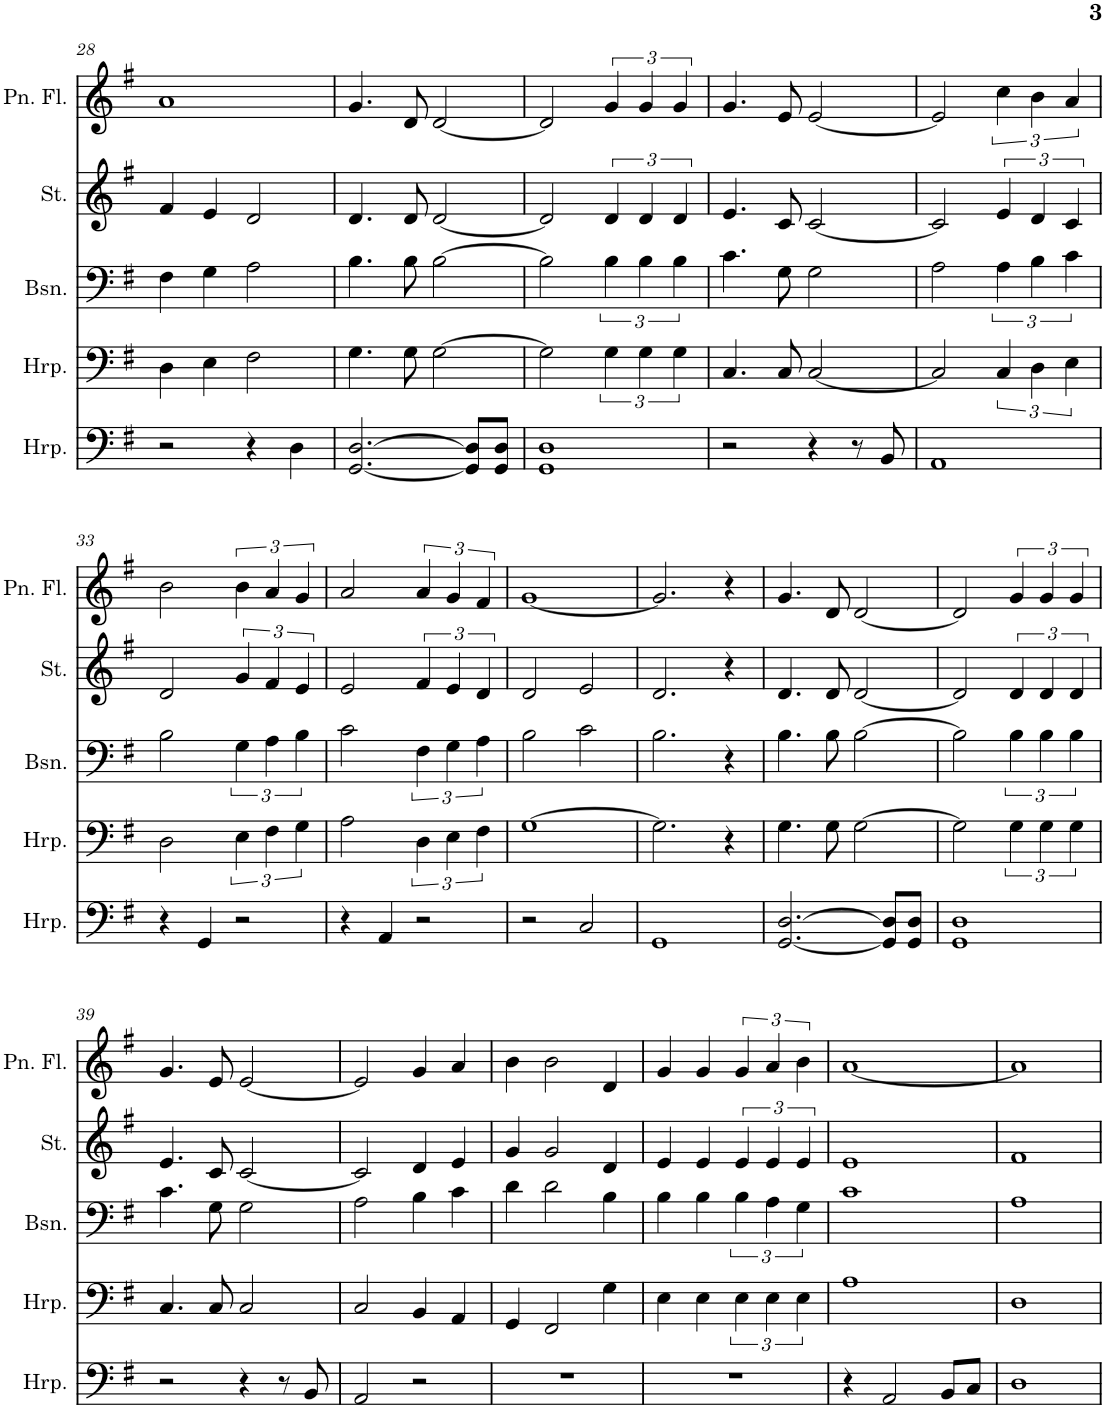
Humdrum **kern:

**kern	**kern	**kern	**kern	**kern
*part5	*part4	*part3	*part2	*part1
*staff5	*staff4	*staff3	*staff2	*staff1
*I"Harp	*I"Harp	*I"Bassoon	*I"Strings	*I"Pan Flute
*I'Hrp.	*I'Hrp.	*I'Bsn.	*I'St.	*I'Pn. Fl.
!!LO:PB:g=z
*clefF4	*clefF4	*clefF4	*clefG2	*clefG2
*k[f#]	*k[f#]	*k[f#]	*k[f#]	*k[f#]
*M4/4	*M4/4	*M4/4	*M4/4	*M4/4
=28	=28	=28	=28	=28
2r	4D\	4F#\	4f#/	1a
.	4E\	4G\	4e/	.
4r	2F#\	2A\	2d/	.
4D\	.	.	.	.
=29	=29	=29	=29	=29
[2.GG/ [2.D/	4.G\	4.B\	4.d/	4.g/
.	8G\	8B\	8d/	8d/
.	[2G\	[2B\	[2d/	[2d/
8GG/] 8D/]L	.	.	.	.
8GG/ 8D/J	.	.	.	.
=30	=30	=30	=30	=30
1GG 1D	2G\]	2B\]	2d/]	2d/]
.	6G\	6B\	6d/	6g/
.	6G\	6B\	6d/	6g/
.	6G\	6B\	6d/	6g/
=31	=31	=31	=31	=31
2r	4.C/	4.c\	4.e/	4.g/
.	8C/	8G\	8c/	8e/
4r	[2C/	2G\	[2c/	[2e/
8r	.	.	.	.
8BB/	.	.	.	.
=32	=32	=32	=32	=32
1AA	2C/]	2A\	2c/]	2e/]
.	6C/	6A\	6e/	6cc\
.	6D\	6B\	6d/	6b\
.	6E\	6c\	6c/	6a/
!!LO:LB:g=z
=33	=33	=33	=33	=33
4r	2D\	2B\	2d/	2b\
4GG/	.	.	.	.
2r	6E\	6G\	6g/	6b\
.	6F#\	6A\	6f#/	6a/
.	6G\	6B\	6e/	6g/
=34	=34	=34	=34	=34
4r	2A\	2c\	2e/	2a/
4AA/	.	.	.	.
2r	6D\	6F#\	6f#/	6a/
.	6E\	6G\	6e/	6g/
.	6F#\	6A\	6d/	6f#/
=35	=35	=35	=35	=35
2r	[1G	2B\	2d/	[1g
2C/	.	2c\	2e/	.
=36	=36	=36	=36	=36
1GG	2.G\]	2.B\	2.d/	2.g/]
.	4r	4r	4r	4r
=37	=37	=37	=37	=37
[2.GG/ [2.D/	4.G\	4.B\	4.d/	4.g/
.	8G\	8B\	8d/	8d/
.	[2G\	[2B\	[2d/	[2d/
8GG/] 8D/]L	.	.	.	.
8GG/ 8D/J	.	.	.	.
=38	=38	=38	=38	=38
1GG 1D	2G\]	2B\]	2d/]	2d/]
.	6G\	6B\	6d/	6g/
.	6G\	6B\	6d/	6g/
.	6G\	6B\	6d/	6g/
!!LO:LB:g=z
=39	=39	=39	=39	=39
2r	4.C/	4.c\	4.e/	4.g/
.	8C/	8G\	8c/	8e/
4r	2C/	2G\	[2c/	[2e/
8r	.	.	.	.
8BB/	.	.	.	.
=40	=40	=40	=40	=40
2AA/	2C/	2A\	2c/]	2e/]
2r	4BB/	4B\	4d/	4g/
.	4AA/	4c\	4e/	4a/
=41	=41	=41	=41	=41
1r	4GG/	4d\	4g/	4b\
.	2FF#/	2d\	2g/	2b\
.	4G\	4B\	4d/	4d/
=42	=42	=42	=42	=42
1r	4E\	4B\	4e/	4g/
.	4E\	4B\	4e/	4g/
.	6E\	6B\	6e/	6g/
.	6E\	6A\	6e/	6a/
.	6E\	6G\	6e/	6b\
=43	=43	=43	=43	=43
4r	1A	1c	1e	[1a
2AA/	.	.	.	.
8BB/L	.	.	.	.
8C/J	.	.	.	.
=44	=44	=44	=44	=44
1D	1D	1A	1f#	1a]
=	=	=	=	=
*-	*-	*-	*-	*-
